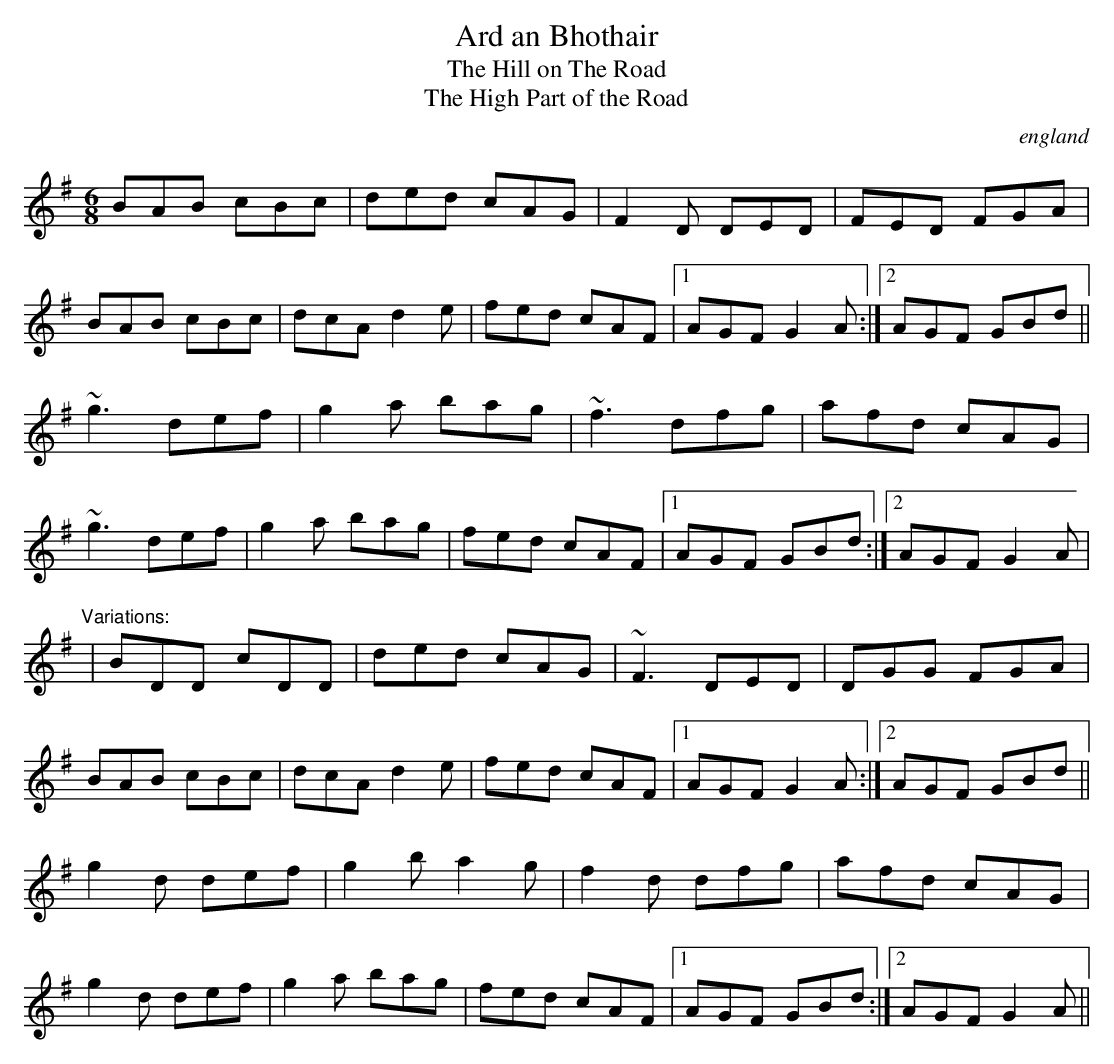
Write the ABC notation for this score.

X:1
T:Ard an Bhothair
T:Hill on The Road, The
T:High Part of the Road, The
O:england
M:6/8
L:1/8
K:G
BAB cBc|ded cAG|F2D DED|FED FGA|
BAB cBc|dcA d2e|fed cAF|1 AGF G2A:|2 AGF GBd||
~g3 def|g2a bag|~f3 dfg|afd cAG|
~g3 def|g2a bag|fed cAF|1 AGF GBd:|2 AGF G2A|
"Variations:"
|BDD cDD|ded cAG|~F3 DED|DGG FGA|
BAB cBc|dcA d2e|fed cAF|1 AGF G2A:|2 AGF GBd||
g2d def|g2b a2g|f2d dfg|afd cAG|
g2d def|g2a bag|fed cAF|1 AGF GBd:|2 AGF G2A||
